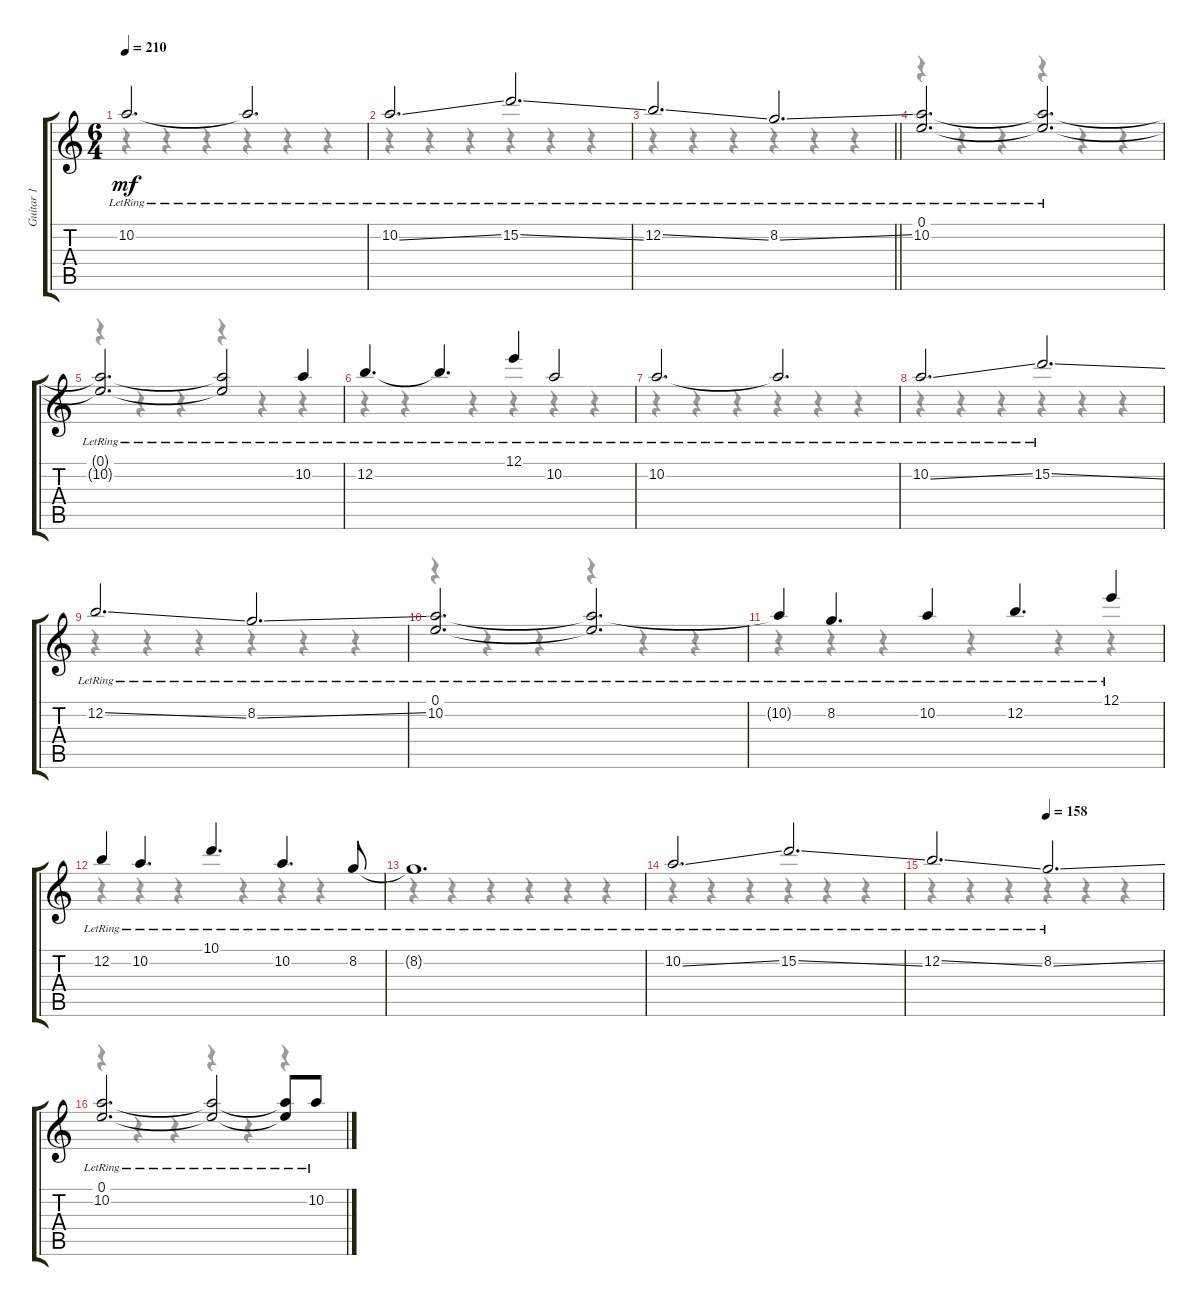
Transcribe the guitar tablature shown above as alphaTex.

\track ("Guitar 1" "Guitar 1") {instrument overdrivenguitar}
\staff {score tabs}
\tuning (E4 B3 G3 D3 A2 E2) {hide}
\voice
\ts (6 4)
\tempo 210
\clef g2
\ks c
10.2{lr}.2{d dy mf} 10.2{lr t}.2{d} |
10.2{ss lr}.2{d} 15.2{ss lr}.2{d} |
\barLineRight lightlight
12.2{ss lr}.2{d} 8.2{ss lr}.2{d} |
(0.1{lr} 10.2{lr}).2{d} (0.1{lr t} 10.2{lr t}).2{d} |
(0.1{lr t} 10.2{lr t}).2{d} (0.1{lr t} 10.2{lr t}).2 10.2{lr}.4 |
12.2{lr}.4{d} 12.2{lr t}.4{d} 12.1{lr}.4 10.2{lr}.2 |
10.2{lr}.2{d} 10.2{lr t}.2{d} |
10.2{ss lr}.2{d} 15.2{ss lr}.2{d} |
12.2{ss lr}.2{d} 8.2{ss lr}.2{d} |
(0.1{lr} 10.2{lr}).2{d} (0.1{lr t} 10.2{lr t}).2{d} |
10.2{lr t}.4 8.2{lr}.4{d} 10.2{lr}.4 12.2{lr}.4{d} 12.1{lr}.4 |
12.2{lr}.4 10.2{lr}.4{d} 10.1{lr}.4{d} 10.2{lr}.4{d} 8.2{lr}.8 |
8.2{lr t}.1{d} |
10.2{ss lr}.2{d} 15.2{ss lr}.2{d} |
\tempo (158 0.5)
12.2{ss lr}.2{d} 8.2{ss lr}.2{d} |
(0.1{lr} 10.2{lr}).2{d} (0.1{lr t} 10.2{lr t}).2 (0.1{lr t} 10.2{lr t}).8 10.2{ss lr}.8
\voice
\clef g2
\ottava regular
\simile none
\ks c
r.4{dy f} r.4 r.4 r.4 r.4 r.4 |
r.4 r.4 r.4 r.4 r.4 r.4 |
\barLineRight lightlight
r.4 r.4 r.4 r.4 r.4 r.4 |
r.4 r.4 r.4 r.4 r.4 r.4 |
r.4 r.4 r.4 r.4 r.4 r.4 |
r.4 r.4 r.4 r.4 r.4 r.4 |
r.4 r.4 r.4 r.4 r.4 r.4 |
r.4 r.4 r.4 r.4 r.4 r.4 |
r.4 r.4 r.4 r.4 r.4 r.4 |
r.4 r.4 r.4 r.4 r.4 r.4 |
r.4 r.4 r.4 r.4 r.4 r.4 |
r.4 r.4 r.4 r.4 r.4 r.4 |
r.4 r.4 r.4 r.4 r.4 r.4 |
r.4 r.4 r.4 r.4 r.4 r.4 |
r.4 r.4 r.4 r.4 r.4 r.4 |
r.4 r.4 r.4 r.4 r.4 r.4
